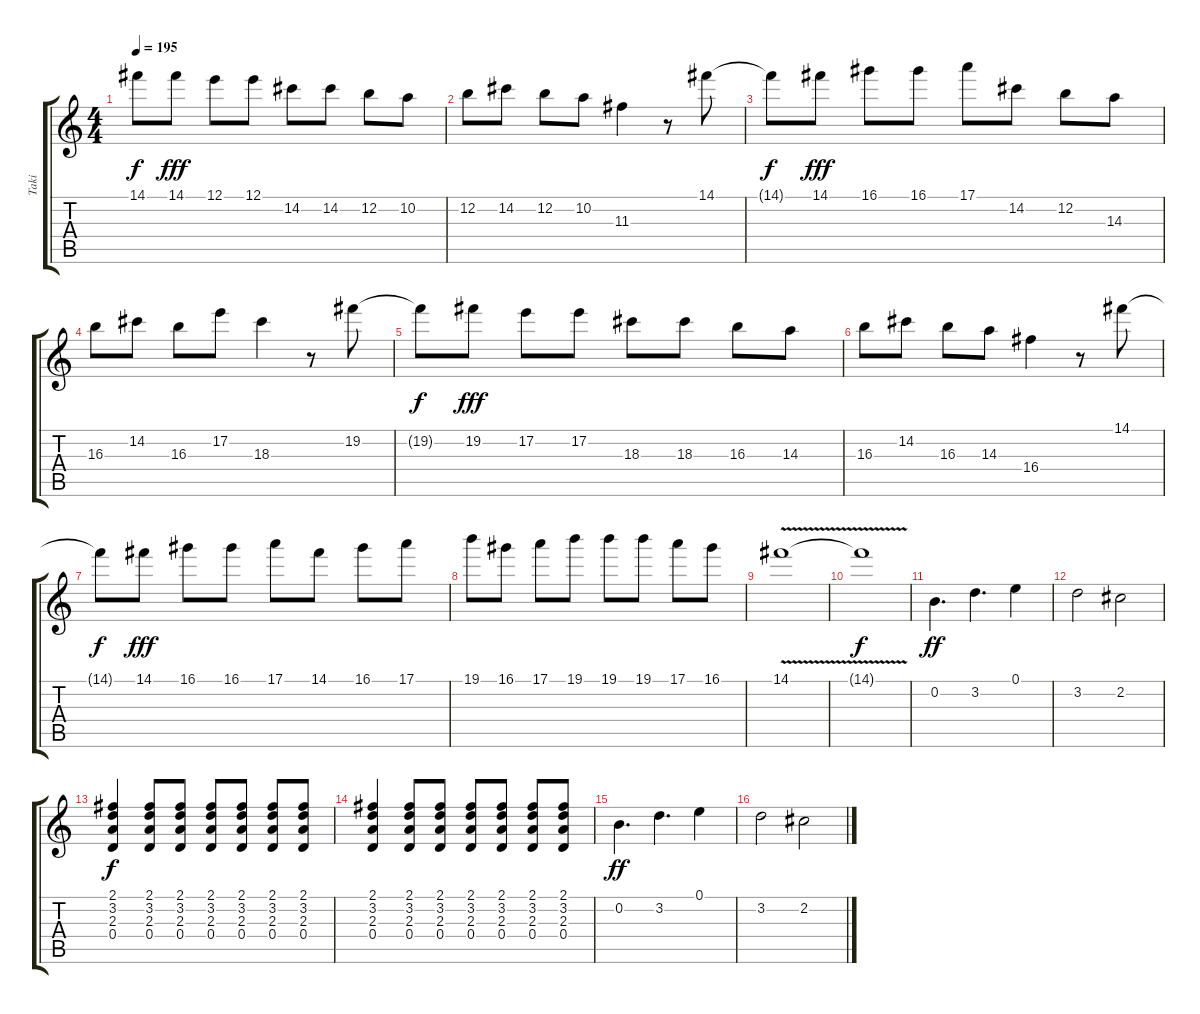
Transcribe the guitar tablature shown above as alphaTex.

\track ("Taki" "Taki") {instrument overdrivenguitar}
\staff {score tabs}
\tuning (E4 B3 G3 D3 A2 E2) {hide}
\ts (4 4)
\tempo 195
\clef g2
\ks c
14.1{t}.8{dy f} 14.1.8{dy fff} 12.1.8 12.1.8 14.2.8 14.2.8 12.2.8 10.2.8 |
12.2.8 14.2.8 12.2.8 10.2.8 11.3.4 r.8 14.1.8 |
14.1{t}.8{dy f} 14.1.8{dy fff} 16.1.8 16.1.8 17.1.8 14.2.8 12.2.8 14.3.8 |
16.3.8 14.2.8 16.3.8 17.2.8 18.3.4 r.8 19.2.8 |
19.2{t}.8{dy f} 19.2.8{dy fff} 17.2.8 17.2.8 18.3.8 18.3.8 16.3.8 14.3.8 |
16.3.8 14.2.8 16.3.8 14.3.8 16.4.4 r.8 14.1.8 |
14.1{t}.8{dy f} 14.1.8{dy fff} 16.1.8 16.1.8 17.1.8 14.1.8 16.1.8 17.1.8 |
19.1.8 16.1.8 17.1.8 19.1.8 19.1.8 19.1.8 17.1.8 16.1.8 |
14.1{v}.1 |
14.1{t}.1{dy f} |
0.2.4{d dy ff} 3.2.4{d} 0.1.4 |
3.2.2 2.2.2 |
(2.1 3.2 2.3 0.4).4{dy f} (2.1 3.2 2.3 0.4).8 (2.1 3.2 2.3 0.4).8 (2.1 3.2 2.3 0.4).8 (2.1 3.2 2.3 0.4).8 (2.1 3.2 2.3 0.4).8 (2.1 3.2 2.3 0.4).8 |
(2.1 3.2 2.3 0.4).4 (2.1 3.2 2.3 0.4).8 (2.1 3.2 2.3 0.4).8 (2.1 3.2 2.3 0.4).8 (2.1 3.2 2.3 0.4).8 (2.1 3.2 2.3 0.4).8 (2.1 3.2 2.3 0.4).8 |
0.2.4{d dy ff} 3.2.4{d} 0.1.4 |
3.2.2 2.2.2
